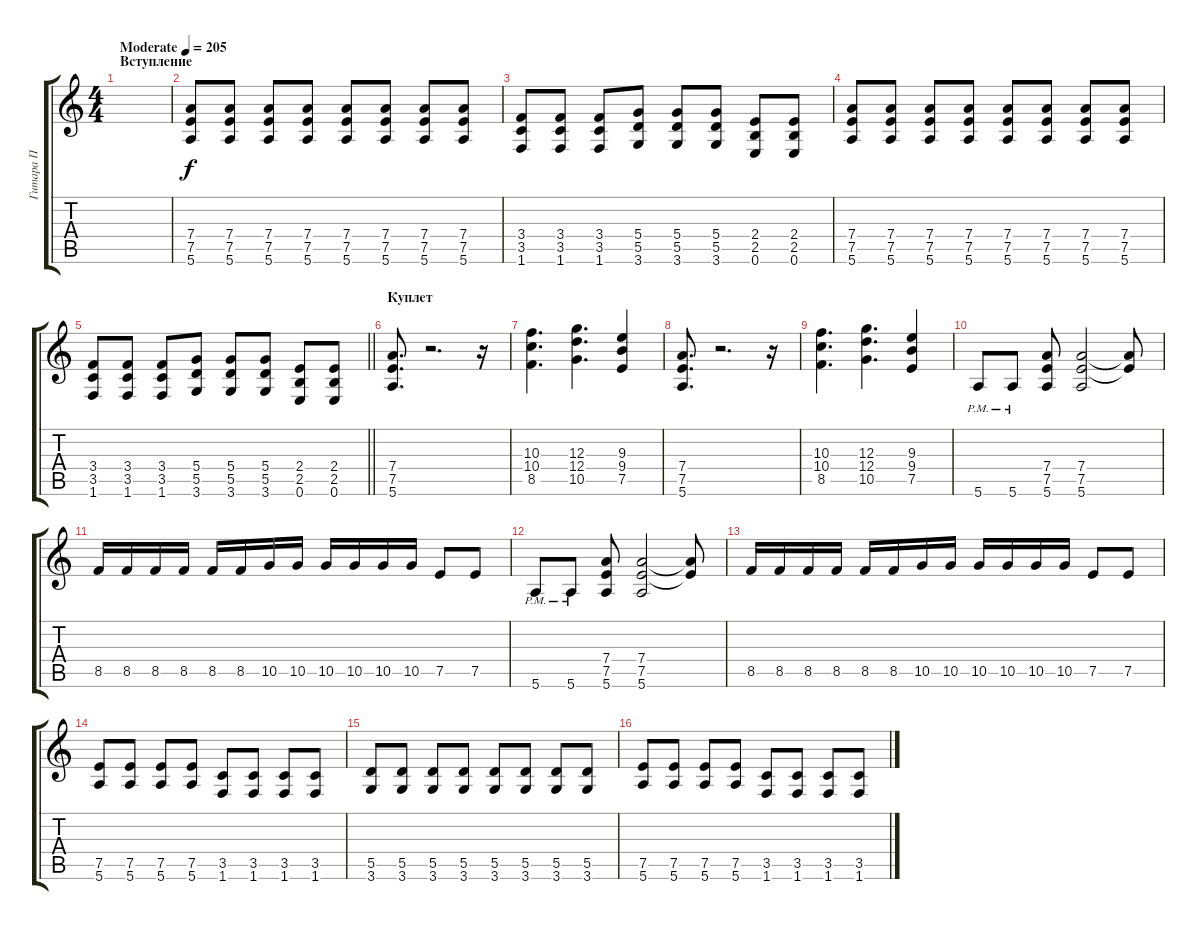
\track ("Гитара П" "Гитара П") {instrument overdrivenguitar}
\staff {score tabs}
\tuning (E4 B3 G3 D3 A2 E2) {hide}
\ts (4 4)
\section ("" "Вступление")
\tempo (205 "Moderate")
\clef g2
\ks c
|
(7.4 7.5 5.6).8 (7.4 7.5 5.6).8 (7.4 7.5 5.6).8 (7.4 7.5 5.6).8 (7.4 7.5 5.6).8 (7.4 7.5 5.6).8 (7.4 7.5 5.6).8 (7.4 7.5 5.6).8 |
(3.4 3.5 1.6).8 (3.4 3.5 1.6).8 (3.4 3.5 1.6).8 (5.4 5.5 3.6).8 (5.4 5.5 3.6).8 (5.4 5.5 3.6).8 (2.4 2.5 0.6).8 (2.4 2.5 0.6).8 |
(7.4 7.5 5.6).8 (7.4 7.5 5.6).8 (7.4 7.5 5.6).8 (7.4 7.5 5.6).8 (7.4 7.5 5.6).8 (7.4 7.5 5.6).8 (7.4 7.5 5.6).8 (7.4 7.5 5.6).8 |
\barLineRight lightlight
(3.4 3.5 1.6).8 (3.4 3.5 1.6).8 (3.4 3.5 1.6).8 (5.4 5.5 3.6).8 (5.4 5.5 3.6).8 (5.4 5.5 3.6).8 (2.4 2.5 0.6).8 (2.4 2.5 0.6).8 |
\section ("" "Куплет")
(7.4 7.5 5.6).8{d} r.2{d} r.16 |
(10.3 10.4 8.5).4{d} (12.3 12.4 10.5).4{d} (9.3 9.4 7.5).4 |
(7.4 7.5 5.6).8{d} r.2{d} r.16 |
(10.3 10.4 8.5).4{d} (12.3 12.4 10.5).4{d} (9.3 9.4 7.5).4 |
5.6{pm}.8 5.6{pm}.8 (7.4 7.5 5.6).8 (7.4 7.5 5.6).2 (7.4{t} 7.5{t}).8 |
8.5.16 8.5.16 8.5.16 8.5.16 8.5.16 8.5.16 10.5.16 10.5.16 10.5.16 10.5.16 10.5.16 10.5.16 7.5.8 7.5.8 |
5.6{pm}.8 5.6{pm}.8 (7.4 7.5 5.6).8 (7.4 7.5 5.6).2 (7.4{t} 7.5{t}).8 |
8.5.16 8.5.16 8.5.16 8.5.16 8.5.16 8.5.16 10.5.16 10.5.16 10.5.16 10.5.16 10.5.16 10.5.16 7.5.8 7.5.8 |
(7.5 5.6).8 (7.5 5.6).8 (7.5 5.6).8 (7.5 5.6).8 (3.5 1.6).8 (3.5 1.6).8 (3.5 1.6).8 (3.5 1.6).8 |
(5.5 3.6).8 (5.5 3.6).8 (5.5 3.6).8 (5.5 3.6).8 (5.5 3.6).8 (5.5 3.6).8 (5.5 3.6).8 (5.5 3.6).8 |
(7.5 5.6).8 (7.5 5.6).8 (7.5 5.6).8 (7.5 5.6).8 (3.5 1.6).8 (3.5 1.6).8 (3.5 1.6).8 (3.5 1.6).8
